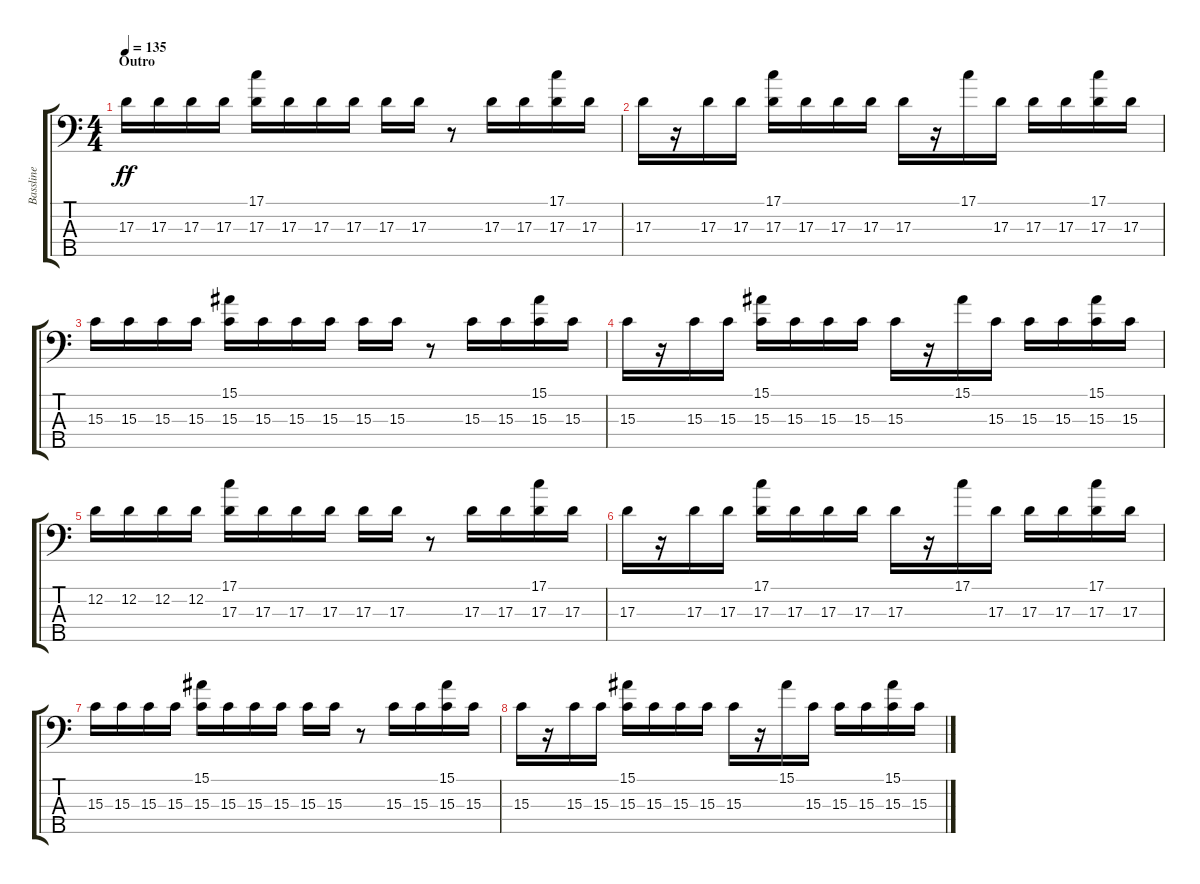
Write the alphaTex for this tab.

\track ("Bassline" "Bassline") {instrument electricbassfinger}
\staff {score tabs}
\tuning (G2 D2 A1 E1 B0) {hide}
\ts (4 4)
\section ("" "Outro")
\tempo 135
\clef f4
\ks c
17.3.16{dy ff} 17.3.16 17.3.16 17.3.16 (17.1 17.3).16 17.3.16 17.3.16 17.3.16 17.3.16 17.3.16 r.8 17.3.16 17.3.16 (17.1 17.3).16 17.3.16 |
17.3.16 r.16 17.3.16 17.3.16 (17.1 17.3).16 17.3.16 17.3.16 17.3.16 17.3.16 r.16 17.1.16 17.3.16 17.3.16 17.3.16 (17.1 17.3).16 17.3.16 |
15.3.16 15.3.16 15.3.16 15.3.16 (15.1 15.3).16 15.3.16 15.3.16 15.3.16 15.3.16 15.3.16 r.8 15.3.16 15.3.16 (15.1 15.3).16 15.3.16 |
15.3.16 r.16 15.3.16 15.3.16 (15.1 15.3).16 15.3.16 15.3.16 15.3.16 15.3.16 r.16 15.1.16 15.3.16 15.3.16 15.3.16 (15.1 15.3).16 15.3.16 |
12.2.16 12.2.16 12.2.16 12.2.16 (17.1 17.3).16 17.3.16 17.3.16 17.3.16 17.3.16 17.3.16 r.8 17.3.16 17.3.16 (17.1 17.3).16 17.3.16 |
17.3.16 r.16 17.3.16 17.3.16 (17.1 17.3).16 17.3.16 17.3.16 17.3.16 17.3.16 r.16 17.1.16 17.3.16 17.3.16 17.3.16 (17.1 17.3).16 17.3.16 |
15.3.16 15.3.16 15.3.16 15.3.16 (15.1 15.3).16 15.3.16 15.3.16 15.3.16 15.3.16 15.3.16 r.8 15.3.16 15.3.16 (15.1 15.3).16 15.3.16 |
15.3.16 r.16 15.3.16 15.3.16 (15.1 15.3).16 15.3.16 15.3.16 15.3.16 15.3.16 r.16 15.1.16 15.3.16 15.3.16 15.3.16 (15.1 15.3).16 15.3.16
